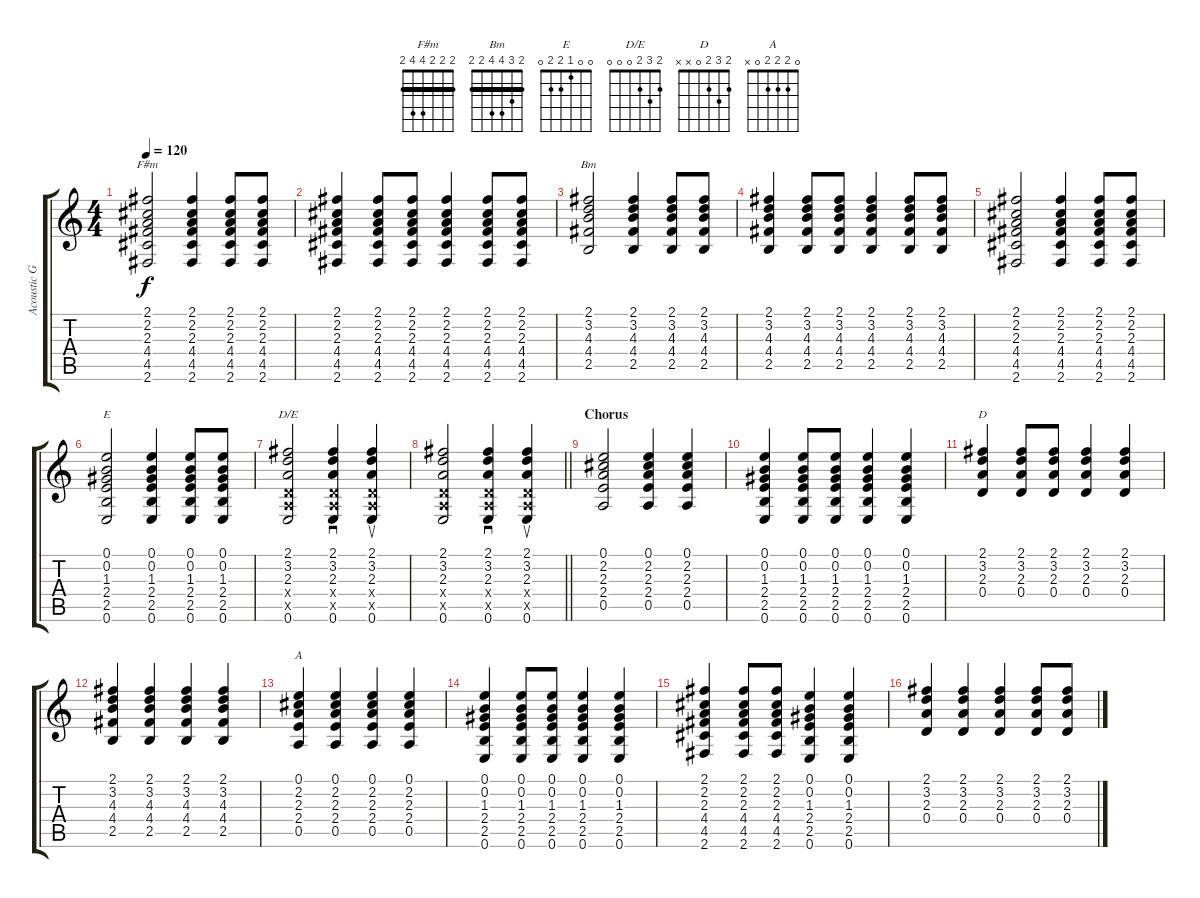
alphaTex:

\track ("Acoustic Gtr" "Acoustic G") {instrument acousticguitarnylon}
\staff {score tabs}
\tuning (E4 B3 G3 D3 A2 E2) {hide}
\chord ("F#m" 2 2 2 4 4 2) {barre 2}
\chord ("Bm" 2 3 4 4 2 2) {barre 2}
\chord ("E" 0 0 1 2 2 0)
\chord ("D/E" 2 3 2 0 0 0)
\chord ("D" 2 3 2 0 x x)
\chord ("A" 0 2 2 2 0 x)
\ts (4 4)
\tempo 120
\clef g2
\ks c
(2.1 2.2 2.3 4.4 4.5 2.6).2{ch "F#m" dy f} (2.1 2.2 2.3 4.4 4.5 2.6).4 (2.1 2.2 2.3 4.4 4.5 2.6).8 (2.1 2.2 2.3 4.4 4.5 2.6).8 |
(2.1 2.2 2.3 4.4 4.5 2.6).4 (2.1 2.2 2.3 4.4 4.5 2.6).8 (2.1 2.2 2.3 4.4 4.5 2.6).8 (2.1 2.2 2.3 4.4 4.5 2.6).4 (2.1 2.2 2.3 4.4 4.5 2.6).8 (2.1 2.2 2.3 4.4 4.5 2.6).8 |
(2.1 3.2 4.3 4.4 2.5).2{ch "Bm"} (2.1 3.2 4.3 4.4 2.5).4 (2.1 3.2 4.3 4.4 2.5).8 (2.1 3.2 4.3 4.4 2.5).8 |
(2.1 3.2 4.3 4.4 2.5).4 (2.1 3.2 4.3 4.4 2.5).8 (2.1 3.2 4.3 4.4 2.5).8 (2.1 3.2 4.3 4.4 2.5).4 (2.1 3.2 4.3 4.4 2.5).8 (2.1 3.2 4.3 4.4 2.5).8 |
(2.1 2.2 2.3 4.4 4.5 2.6).2 (2.1 2.2 2.3 4.4 4.5 2.6).4 (2.1 2.2 2.3 4.4 4.5 2.6).8 (2.1 2.2 2.3 4.4 4.5 2.6).8 |
(0.1 0.2 1.3 2.4 2.5 0.6).2{ch "E"} (0.1 0.2 1.3 2.4 2.5 0.6).4 (0.1 0.2 1.3 2.4 2.5 0.6).8 (0.1 0.2 1.3 2.4 2.5 0.6).8 |
(2.1 3.2 2.3 0.4{x} 0.5{x} 0.6).2{ch "D/E"} (2.1 3.2 2.3 0.4{x} 0.5{x} 0.6).4{sd} (2.1 3.2 2.3 0.4{x} 0.5{x} 0.6).4{su} |
\barLineRight lightlight
(2.1 3.2 2.3 0.4{x} 0.5{x} 0.6).2 (2.1 3.2 2.3 0.4{x} 0.5{x} 0.6).4{sd} (2.1 3.2 2.3 0.4{x} 0.5{x} 0.6).4{su} |
\section ("" "Chorus")
(0.1 2.2 2.3 2.4 0.5).2 (0.1 2.2 2.3 2.4 0.5).4 (0.1 2.2 2.3 2.4 0.5).4 |
(0.1 0.2 1.3 2.4 2.5 0.6).4 (0.1 0.2 1.3 2.4 2.5 0.6).8 (0.1 0.2 1.3 2.4 2.5 0.6).8 (0.1 0.2 1.3 2.4 2.5 0.6).4 (0.1 0.2 1.3 2.4 2.5 0.6).4 |
(2.1 3.2 2.3 0.4).4{ch "D"} (2.1 3.2 2.3 0.4).8 (2.1 3.2 2.3 0.4).8 (2.1 3.2 2.3 0.4).4 (2.1 3.2 2.3 0.4).4 |
(2.1 3.2 4.3 4.4 2.5).4 (2.1 3.2 4.3 4.4 2.5).4 (2.1 3.2 4.3 4.4 2.5).4 (2.1 3.2 4.3 4.4 2.5).4 |
(0.1 2.2 2.3 2.4 0.5).4{ch "A"} (0.1 2.2 2.3 2.4 0.5).4 (0.1 2.2 2.3 2.4 0.5).4 (0.1 2.2 2.3 2.4 0.5).4 |
(0.1 0.2 1.3 2.4 2.5 0.6).4 (0.1 0.2 1.3 2.4 2.5 0.6).8 (0.1 0.2 1.3 2.4 2.5 0.6).8 (0.1 0.2 1.3 2.4 2.5 0.6).4 (0.1 0.2 1.3 2.4 2.5 0.6).4 |
(2.1 2.2 2.3 4.4 4.5 2.6).4 (2.1 2.2 2.3 4.4 4.5 2.6).8 (2.1 2.2 2.3 4.4 4.5 2.6).8 (0.1 0.2 1.3 2.4 2.5 0.6).4 (0.1 0.2 1.3 2.4 2.5 0.6).4 |
(2.1 3.2 2.3 0.4).4 (2.1 3.2 2.3 0.4).4 (2.1 3.2 2.3 0.4).4 (2.1 3.2 2.3 0.4).8 (2.1 3.2 2.3 0.4).8
